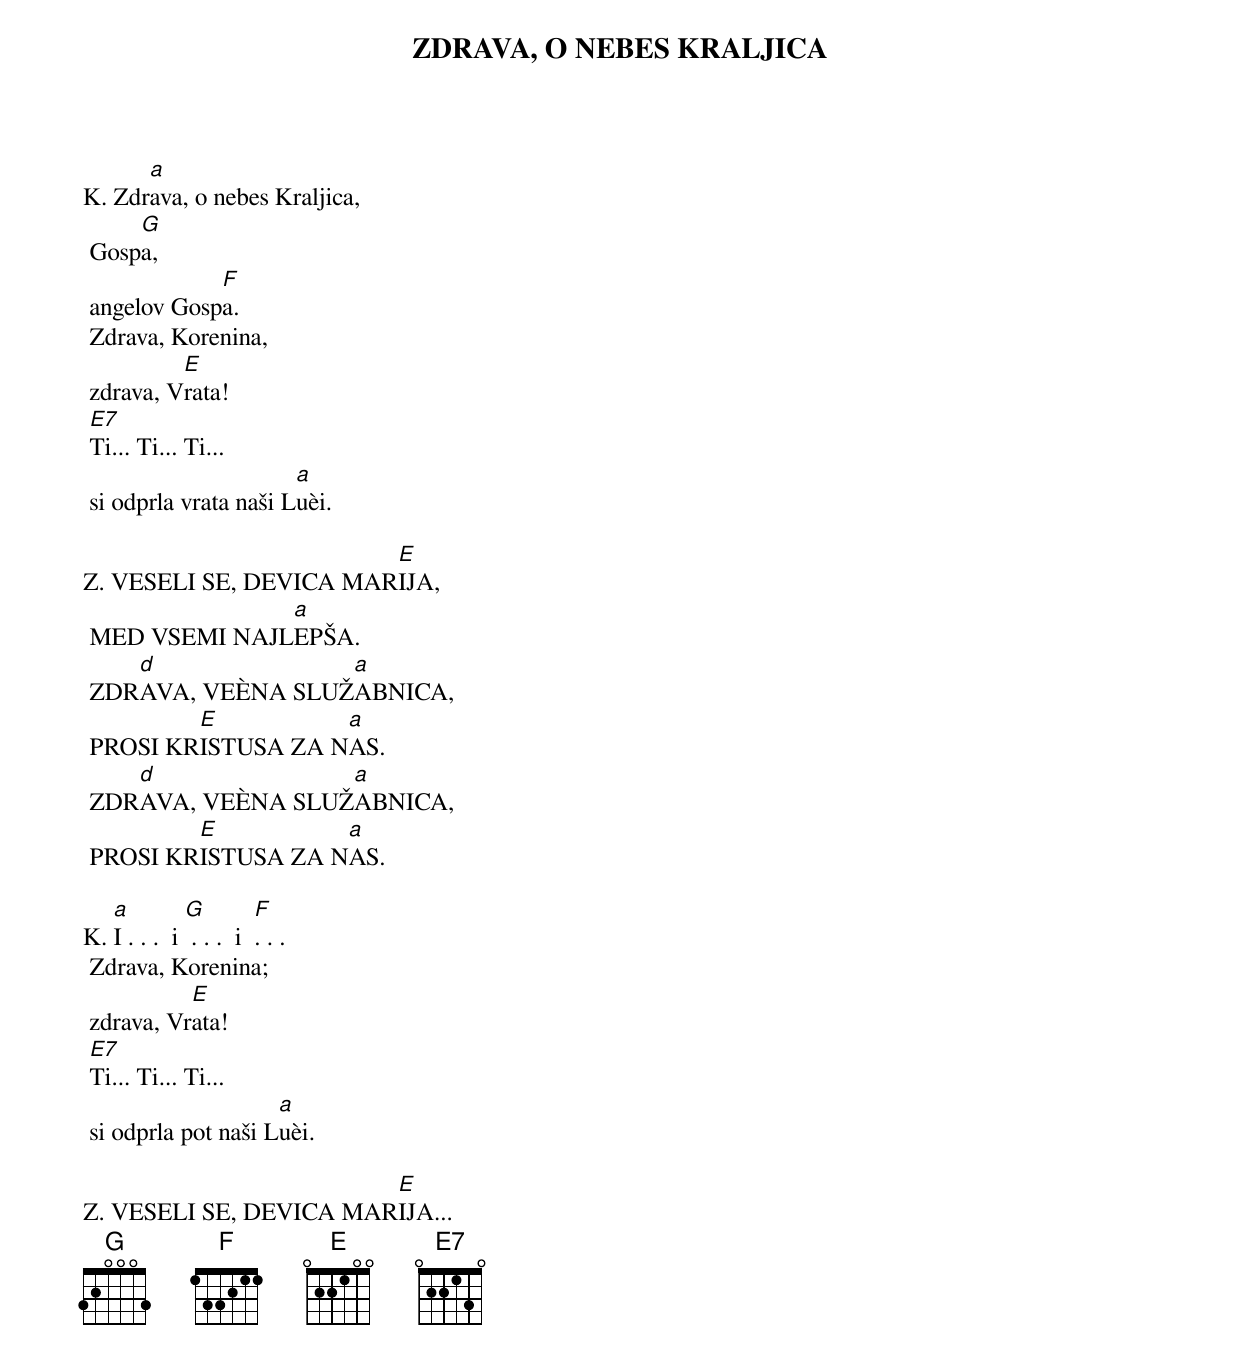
{title: ZDRAVA, O NEBES KRALJICA}

K.	Zdr[a]ava, o nebes Kraljica,
	Gosp[G]a,
	angelov Gosp[F]a.
	Zdrava, Korenina,
	zdrava, V[E]rata!
	[E7]Ti... Ti... Ti...
	si odprla vrata naši L[a]uèi.

Z.	VESELI SE, DEVICA MAR[E]IJA,
	MED VSEMI NAJL[a]EPŠA.
	ZDR[d]AVA, VEÈNA SLUŽ[a]ABNICA,
	PROSI KR[E]ISTUSA ZA N[a]AS.
	ZDR[d]AVA, VEÈNA SLUŽ[a]ABNICA,
	PROSI KR[E]ISTUSA ZA N[a]AS.

K.	[a]I . . .  i [G] . . .  i  [F]. . .
	Zdrava, Korenina;
	zdrava, Vr[E]ata!
	[E7]Ti... Ti... Ti...
	si odprla pot naši L[a]uèi.

Z.	VESELI SE, DEVICA MAR[E]IJA...
